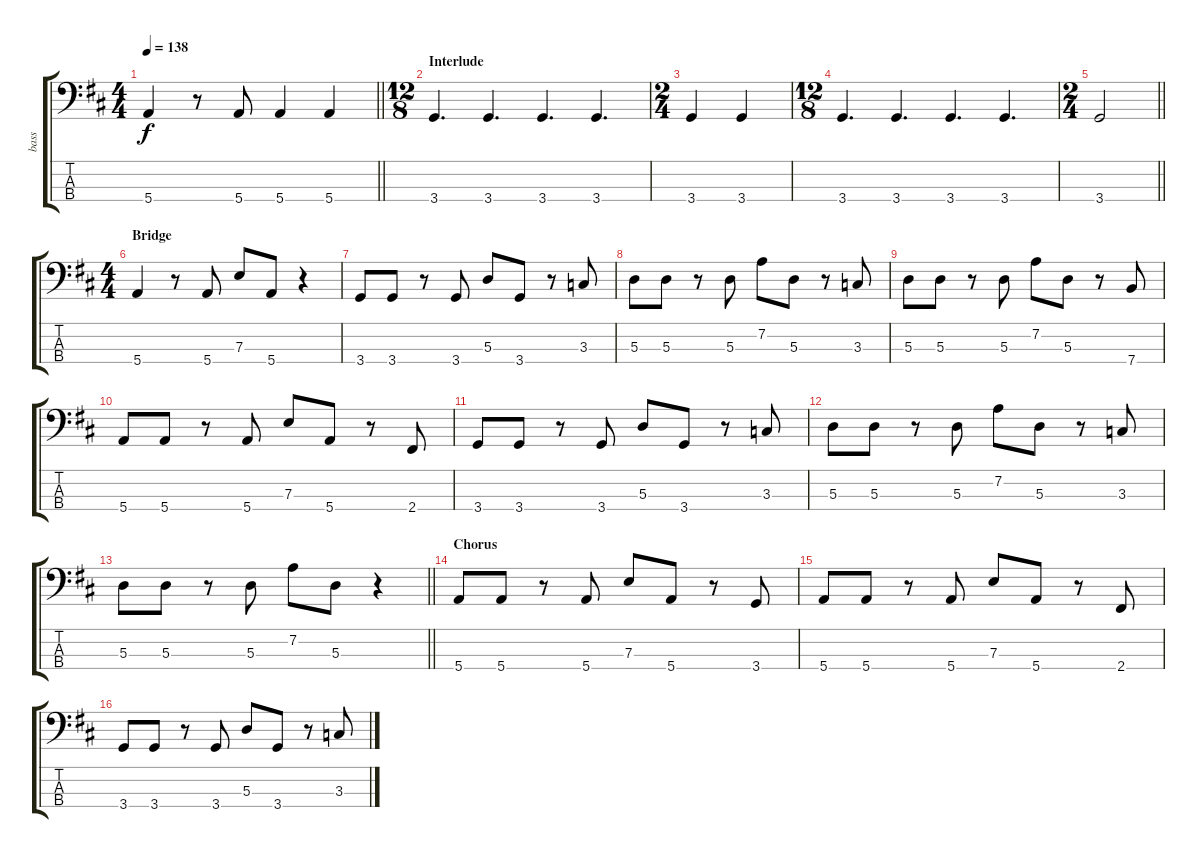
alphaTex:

\track ("bass" "bass") {instrument electricbasspick}
\staff {score tabs}
\tuning (G2 D2 A1 E1) {hide}
\ts (4 4)
\tempo 138
\clef f4
\barLineRight lightlight
\ks d
5.4.4{dy f} r.8 5.4.8 5.4.4 5.4.4 |
\ts (12 8)
\section ("" "Interlude")
3.4.4{d} 3.4.4{d} 3.4.4{d} 3.4.4{d} |
\ts (2 4)
3.4.4 3.4.4 |
\ts (12 8)
3.4.4{d} 3.4.4{d} 3.4.4{d} 3.4.4{d} |
\ts (2 4)
\barLineRight lightlight
3.4.2 |
\ts (4 4)
\section ("" "Bridge")
5.4.4 r.8 5.4.8 7.3.8 5.4.8 r.4 |
3.4.8 3.4.8 r.8 3.4.8 5.3.8 3.4.8 r.8 3.3.8 |
5.3.8 5.3.8 r.8 5.3.8 7.2.8 5.3.8 r.8 3.3.8 |
5.3.8 5.3.8 r.8 5.3.8 7.2.8 5.3.8 r.8 7.4.8 |
5.4.8 5.4.8 r.8 5.4.8 7.3.8 5.4.8 r.8 2.4.8 |
3.4.8 3.4.8 r.8 3.4.8 5.3.8 3.4.8 r.8 3.3.8 |
5.3.8 5.3.8 r.8 5.3.8 7.2.8 5.3.8 r.8 3.3.8 |
\barLineRight lightlight
5.3.8 5.3.8 r.8 5.3.8 7.2.8 5.3.8 r.4 |
\section ("" "Chorus")
5.4.8 5.4.8 r.8 5.4.8 7.3.8 5.4.8 r.8 3.4.8 |
5.4.8 5.4.8 r.8 5.4.8 7.3.8 5.4.8 r.8 2.4.8 |
3.4.8 3.4.8 r.8 3.4.8 5.3.8 3.4.8 r.8 3.3.8
